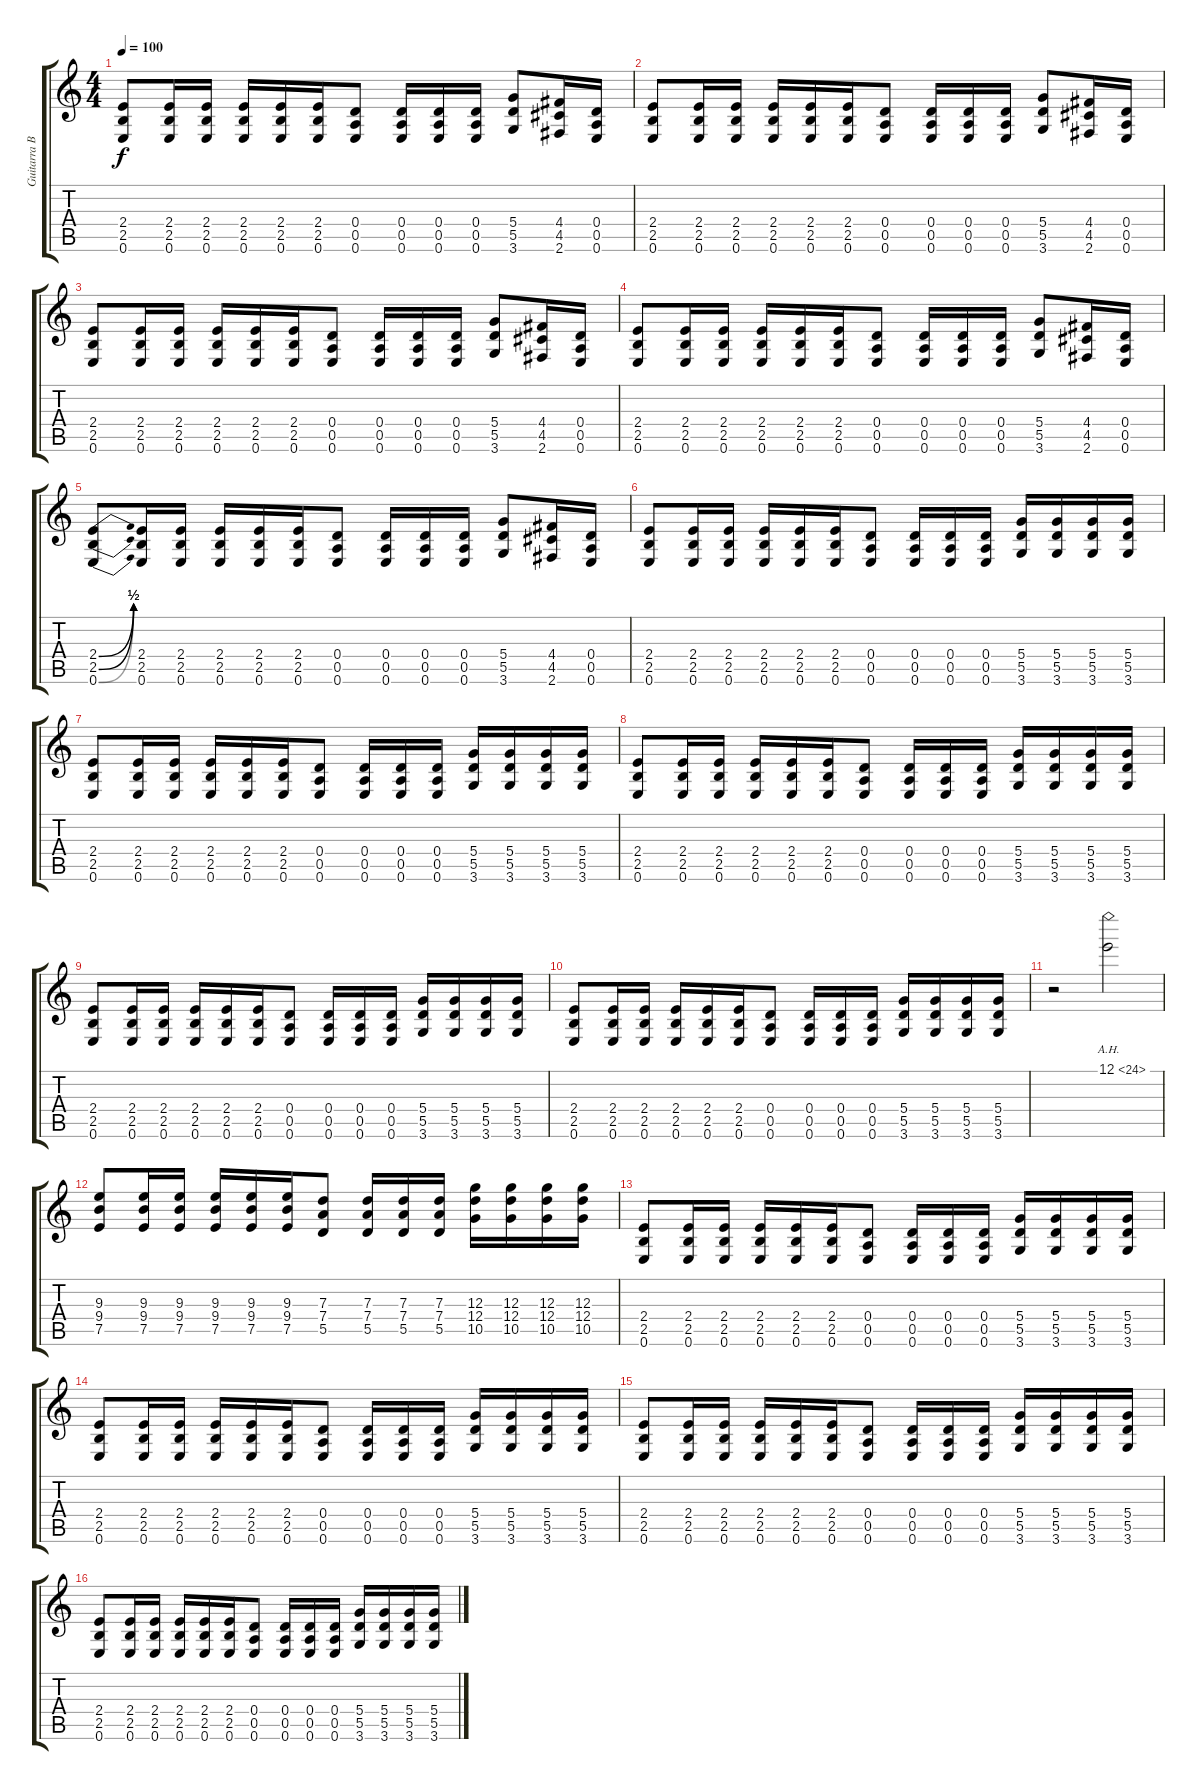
\track ("Guitarra Base - Rythm Guitar - Felipe S." "Guitarra B") {instrument distortionguitar}
\staff {score tabs}
\tuning (E4 B3 G3 D3 A2 E2) {hide}
\ts (4 4)
\tempo 100
\clef g2
\ks c
(2.4 2.5 0.6).8{dy f} (2.4 2.5 0.6).16 (2.4 2.5 0.6).16 (2.4 2.5 0.6).16 (2.4 2.5 0.6).16 (2.4 2.5 0.6).16 (0.4 0.5 0.6).8 (0.4 0.5 0.6).16 (0.4 0.5 0.6).16 (0.4 0.5 0.6).16 (5.4 5.5 3.6).8 (4.4 4.5 2.6).16 (0.4 0.5 0.6).16 |
(2.4 2.5 0.6).8 (2.4 2.5 0.6).16 (2.4 2.5 0.6).16 (2.4 2.5 0.6).16 (2.4 2.5 0.6).16 (2.4 2.5 0.6).16 (0.4 0.5 0.6).8 (0.4 0.5 0.6).16 (0.4 0.5 0.6).16 (0.4 0.5 0.6).16 (5.4 5.5 3.6).8 (4.4 4.5 2.6).16 (0.4 0.5 0.6).16 |
(2.4 2.5 0.6).8 (2.4 2.5 0.6).16 (2.4 2.5 0.6).16 (2.4 2.5 0.6).16 (2.4 2.5 0.6).16 (2.4 2.5 0.6).16 (0.4 0.5 0.6).8 (0.4 0.5 0.6).16 (0.4 0.5 0.6).16 (0.4 0.5 0.6).16 (5.4 5.5 3.6).8 (4.4 4.5 2.6).16 (0.4 0.5 0.6).16 |
(2.4 2.5 0.6).8 (2.4 2.5 0.6).16 (2.4 2.5 0.6).16 (2.4 2.5 0.6).16 (2.4 2.5 0.6).16 (2.4 2.5 0.6).16 (0.4 0.5 0.6).8 (0.4 0.5 0.6).16 (0.4 0.5 0.6).16 (0.4 0.5 0.6).16 (5.4 5.5 3.6).8 (4.4 4.5 2.6).16 (0.4 0.5 0.6).16 |
(2.4{be (bend 0 0 60 2)} 2.5{be (bend 0 0 60 2)} 0.6{be (bend 0 0 60 2)}).8 (2.4 2.5 0.6).16 (2.4 2.5 0.6).16 (2.4 2.5 0.6).16 (2.4 2.5 0.6).16 (2.4 2.5 0.6).16 (0.4 0.5 0.6).8 (0.4 0.5 0.6).16 (0.4 0.5 0.6).16 (0.4 0.5 0.6).16 (5.4 5.5 3.6).8 (4.4 4.5 2.6).16 (0.4 0.5 0.6).16 |
(2.4 2.5 0.6).8 (2.4 2.5 0.6).16 (2.4 2.5 0.6).16 (2.4 2.5 0.6).16 (2.4 2.5 0.6).16 (2.4 2.5 0.6).16 (0.4 0.5 0.6).8 (0.4 0.5 0.6).16 (0.4 0.5 0.6).16 (0.4 0.5 0.6).16 (5.4 5.5 3.6).16 (5.4 5.5 3.6).16 (5.4 5.5 3.6).16 (5.4 5.5 3.6).16 |
(2.4 2.5 0.6).8 (2.4 2.5 0.6).16 (2.4 2.5 0.6).16 (2.4 2.5 0.6).16 (2.4 2.5 0.6).16 (2.4 2.5 0.6).16 (0.4 0.5 0.6).8 (0.4 0.5 0.6).16 (0.4 0.5 0.6).16 (0.4 0.5 0.6).16 (5.4 5.5 3.6).16 (5.4 5.5 3.6).16 (5.4 5.5 3.6).16 (5.4 5.5 3.6).16 |
(2.4 2.5 0.6).8 (2.4 2.5 0.6).16 (2.4 2.5 0.6).16 (2.4 2.5 0.6).16 (2.4 2.5 0.6).16 (2.4 2.5 0.6).16 (0.4 0.5 0.6).8 (0.4 0.5 0.6).16 (0.4 0.5 0.6).16 (0.4 0.5 0.6).16 (5.4 5.5 3.6).16 (5.4 5.5 3.6).16 (5.4 5.5 3.6).16 (5.4 5.5 3.6).16 |
(2.4 2.5 0.6).8 (2.4 2.5 0.6).16 (2.4 2.5 0.6).16 (2.4 2.5 0.6).16 (2.4 2.5 0.6).16 (2.4 2.5 0.6).16 (0.4 0.5 0.6).8 (0.4 0.5 0.6).16 (0.4 0.5 0.6).16 (0.4 0.5 0.6).16 (5.4 5.5 3.6).16 (5.4 5.5 3.6).16 (5.4 5.5 3.6).16 (5.4 5.5 3.6).16 |
(2.4 2.5 0.6).8 (2.4 2.5 0.6).16 (2.4 2.5 0.6).16 (2.4 2.5 0.6).16 (2.4 2.5 0.6).16 (2.4 2.5 0.6).16 (0.4 0.5 0.6).8 (0.4 0.5 0.6).16 (0.4 0.5 0.6).16 (0.4 0.5 0.6).16 (5.4 5.5 3.6).16 (5.4 5.5 3.6).16 (5.4 5.5 3.6).16 (5.4 5.5 3.6).16 |
r.2 12.1{ah 12}.2 |
(9.3 9.4 7.5).8 (9.3 9.4 7.5).16 (9.3 9.4 7.5).16 (9.3 9.4 7.5).16 (9.3 9.4 7.5).16 (9.3 9.4 7.5).16 (7.3 7.4 5.5).8 (7.3 7.4 5.5).16 (7.3 7.4 5.5).16 (7.3 7.4 5.5).16 (12.3 12.4 10.5).16 (12.3 12.4 10.5).16 (12.3 12.4 10.5).16 (12.3 12.4 10.5).16 |
(2.4 2.5 0.6).8 (2.4 2.5 0.6).16 (2.4 2.5 0.6).16 (2.4 2.5 0.6).16 (2.4 2.5 0.6).16 (2.4 2.5 0.6).16 (0.4 0.5 0.6).8 (0.4 0.5 0.6).16 (0.4 0.5 0.6).16 (0.4 0.5 0.6).16 (5.4 5.5 3.6).16 (5.4 5.5 3.6).16 (5.4 5.5 3.6).16 (5.4 5.5 3.6).16 |
(2.4 2.5 0.6).8 (2.4 2.5 0.6).16 (2.4 2.5 0.6).16 (2.4 2.5 0.6).16 (2.4 2.5 0.6).16 (2.4 2.5 0.6).16 (0.4 0.5 0.6).8 (0.4 0.5 0.6).16 (0.4 0.5 0.6).16 (0.4 0.5 0.6).16 (5.4 5.5 3.6).16 (5.4 5.5 3.6).16 (5.4 5.5 3.6).16 (5.4 5.5 3.6).16 |
(2.4 2.5 0.6).8 (2.4 2.5 0.6).16 (2.4 2.5 0.6).16 (2.4 2.5 0.6).16 (2.4 2.5 0.6).16 (2.4 2.5 0.6).16 (0.4 0.5 0.6).8 (0.4 0.5 0.6).16 (0.4 0.5 0.6).16 (0.4 0.5 0.6).16 (5.4 5.5 3.6).16 (5.4 5.5 3.6).16 (5.4 5.5 3.6).16 (5.4 5.5 3.6).16 |
(2.4 2.5 0.6).8 (2.4 2.5 0.6).16 (2.4 2.5 0.6).16 (2.4 2.5 0.6).16 (2.4 2.5 0.6).16 (2.4 2.5 0.6).16 (0.4 0.5 0.6).8 (0.4 0.5 0.6).16 (0.4 0.5 0.6).16 (0.4 0.5 0.6).16 (5.4 5.5 3.6).16 (5.4 5.5 3.6).16 (5.4 5.5 3.6).16 (5.4 5.5 3.6).16
